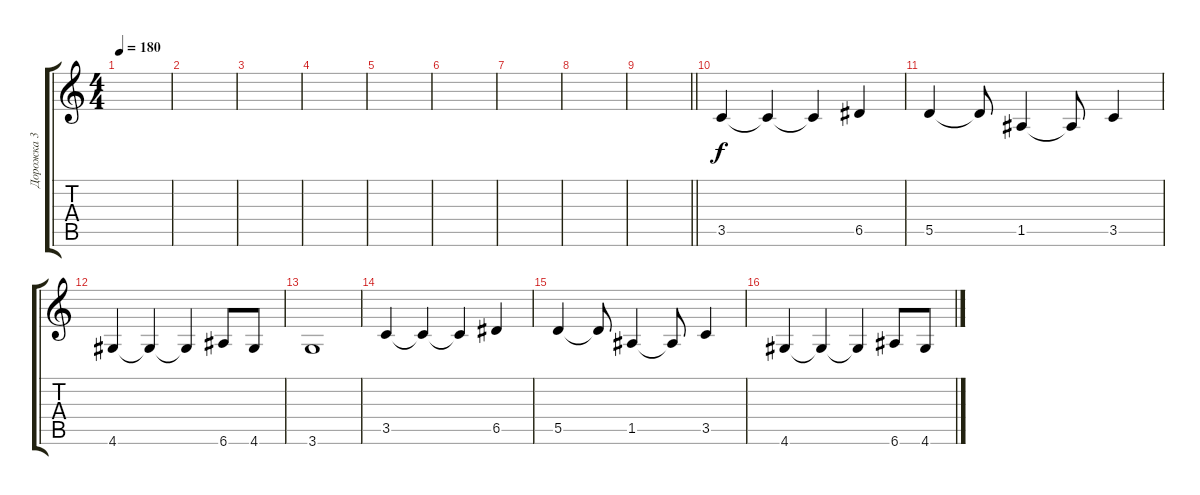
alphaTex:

\track ("Дорожка 3" "Дорожка 3") {instrument electricguitarclean}
\staff {score tabs}
\tuning (E4 B3 G3 D3 A2 E2) {hide}
\ts (4 4)
\tempo 180
\clef g2
\ks c
|
|
|
|
|
|
|
|
\barLineRight lightlight
|
\section ("" "")
3.5.4{instrument acousticguitarsteel} 3.5{t}.4 3.5{t}.4 6.5.4 |
5.5.4 5.5{t}.8 1.5.4 1.5{t}.8 3.5.4 |
4.6.4 4.6{t}.4 4.6{t}.4 6.6.8 4.6.8 |
3.6.1 |
3.5.4 3.5{t}.4 3.5{t}.4 6.5.4 |
5.5.4 5.5{t}.8 1.5.4 1.5{t}.8 3.5.4 |
4.6.4 4.6{t}.4 4.6{t}.4 6.6.8 4.6.8
